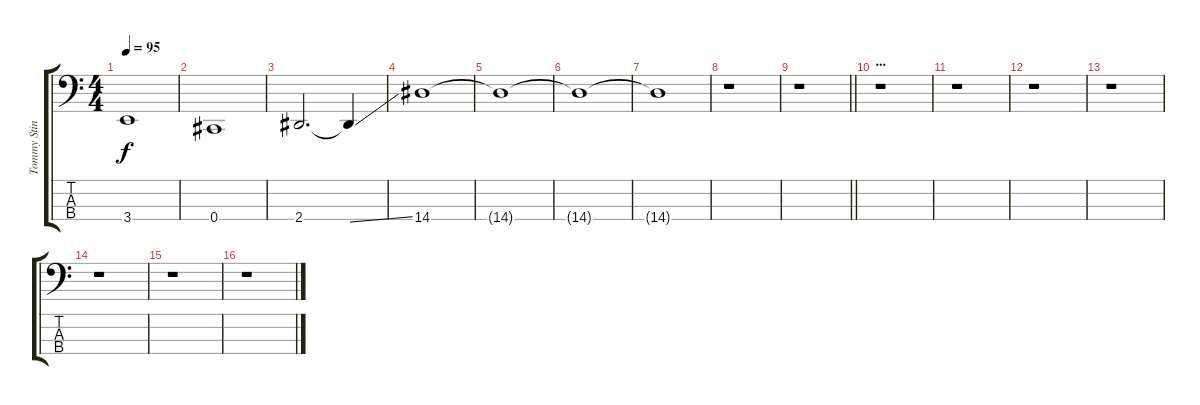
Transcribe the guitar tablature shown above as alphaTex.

\track ("Tommy Stinson - Bass" "Tommy Stin") {instrument electricbasspick}
\staff {score tabs}
\tuning (Gb2 Db2 Ab1 Db1) {hide}
\ts (4 4)
\tempo 95
\clef f4
\ks c
3.4.1{dy f} |
0.4.1 |
2.4.2{d} 2.4{ss t}.4 |
14.4.1{volume 0} |
14.4{t}.1 |
14.4{t}.1 |
14.4{t}.1 |
r.1 |
\barLineRight lightlight
r.1 |
\section ("" "...")
r.1 |
r.1 |
r.1 |
r.1 |
r.1 |
r.1 |
r.1
